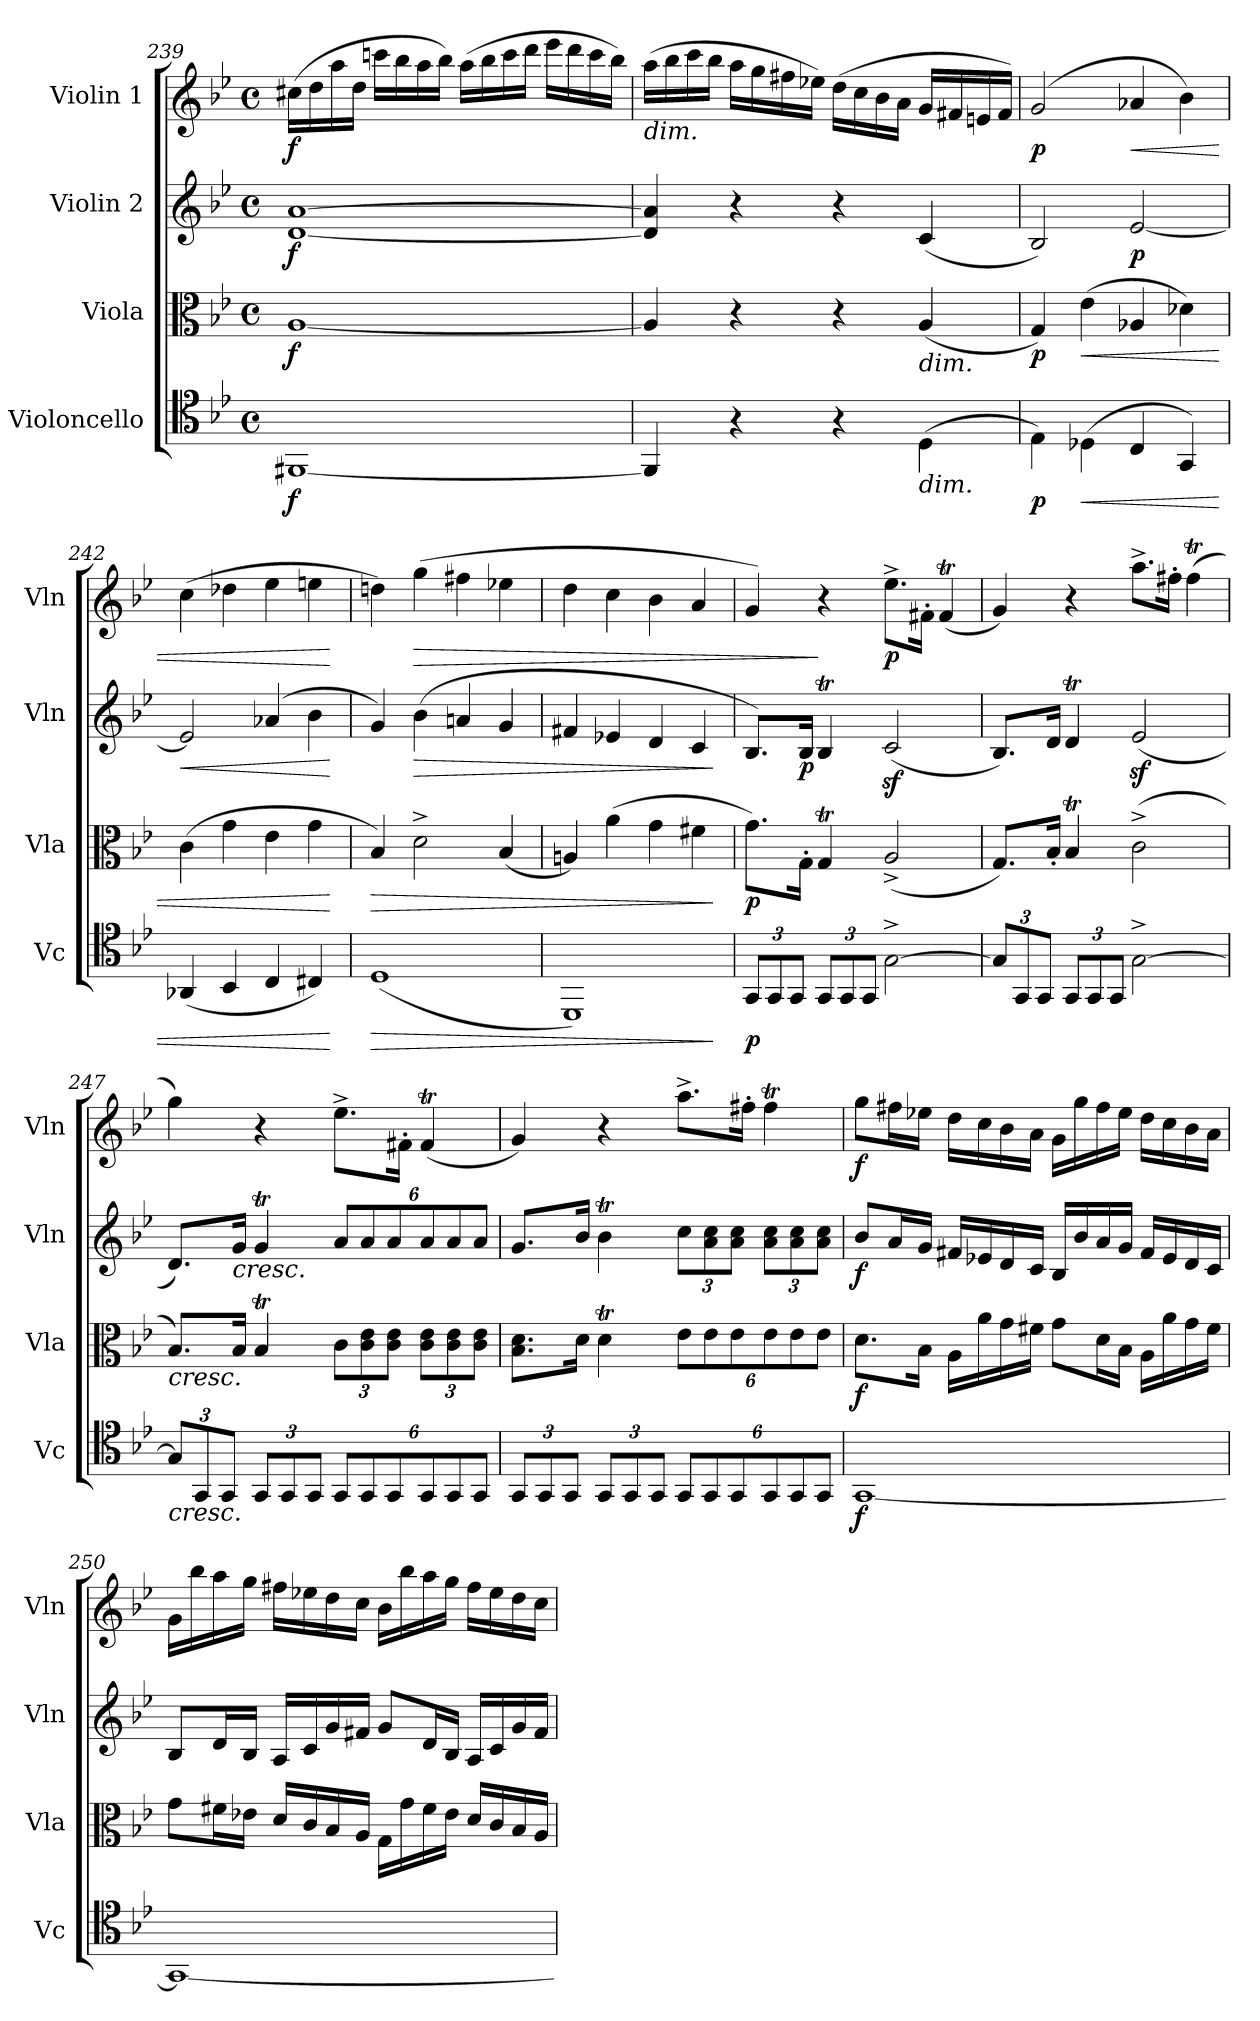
**kern	**dynam	**kern	**dynam	**kern	**dynam	**kern	**dynam
*part4	*part4	*part3	*part3	*part2	*part2	*part1	*part1
*staff4	*staff4	*staff3	*staff3	*staff2	*staff2	*staff1	*staff1
*I"Violoncello	*	*I"Viola	*	*I"Violin 2	*	*I"Violin 1	*
*I'Vc	*	*I'Vla	*	*I'Vln	*	*I'Vln	*
*clefC4	*	*clefC3	*	*clefG2	*	*clefG2	*
*k[b-e-]	*	*k[b-e-]	*	*k[b-e-]	*	*k[b-e-]	*
*M4/4	*	*M4/4	*	*M4/4	*	*M4/4	*
*met(c)	*	*met(c)	*	*met(c)	*	*met(c)	*
=239	=239	=239	=239	=239	=239	=239	=239
!	!LO:DY:b	!	!LO:DY:b	!	!LO:DY:b	!	!LO:DY:b
[1FF#X	f	[1A	f	[1d [1a	f	(16cc#X\LL	f
.	.	.	.	.	.	16dd\	.
.	.	.	.	.	.	16aa\	.
.	.	.	.	.	.	16dd\JJ	.
.	.	.	.	.	.	16cccn\LL	.
.	.	.	.	.	.	16bb-\	.
.	.	.	.	.	.	16aa\	.
.	.	.	.	.	.	16bb-\JJ)	.
.	.	.	.	.	.	(16aa\LL	.
.	.	.	.	.	.	16bb-\	.
.	.	.	.	.	.	16ccc\	.
.	.	.	.	.	.	16ddd\JJ	.
.	.	.	.	.	.	16eee-\LL	.
.	.	.	.	.	.	16ddd\	.
.	.	.	.	.	.	16ccc\	.
.	.	.	.	.	.	16bb-\JJ)	.
!!LO:LB:g=z
=240	=240	=240	=240	=240	=240	=240	=240
!	!	!	!	!	!	!LO:TX:b:i:t=dim.	!
4FF#/]	.	4A/]	.	4d/] 4a/]	.	(16aa\LL	.
.	.	.	.	.	.	16bb-\	.
.	.	.	.	.	.	16ccc\	.
.	.	.	.	.	.	16bb-\JJ	.
4r	.	4r	.	4r	.	16aa\LL	.
.	.	.	.	.	.	16gg\	.
.	.	.	.	.	.	16ff#X\	.
.	.	.	.	.	.	16ee-X\JJ)	.
4r	.	4r	.	4r	.	(16dd\LL	.
.	.	.	.	.	.	16cc\	.
.	.	.	.	.	.	16b-\	.
.	.	.	.	.	.	16a\JJ	.
!	!	!LO:TX:b:i:t=dim.	!	!	!	!	!
!LO:TX:b:i:t=dim.	!	!	!	!	!	!	!
(4D\	.	(4A/	.	(4c/	.	16g/LL	.
.	.	.	.	.	.	16f#X/	.
.	.	.	.	.	.	16en/	.
.	.	.	.	.	.	16f#/JJ)	.
=241	=241	=241	=241	=241	=241	=241	=241
!	!LO:DY:b	!	!LO:DY:b	!	!	!	!LO:DY:b
4E-\)	p	4G/)	p	2B-/)	.	(2g/	p
!	!LO:HP:b	!	!LO:HP:b	!	!	!	!
(4D-X\	<	(4e-\	<	.	.	.	.
!	!	!	!	!	!LO:DY:b	!	!LO:HP:b
4C/	.	4A-X/	.	[2e-/	p	4a-X/	<
4GG/)	.	4d-X\)	.	.	.	4b-\)	.
=242	=242	=242	=242	=242	=242	=242	=242
!	!	!	!	!	!LO:HP:b	!	!
(4AA-X/	.	(4c\	.	2e-/]	<	(4cc\	.
4BB-/	.	4g\	.	.	.	4dd-X\	.
4C/	.	4e-\	.	(4a-X/	.	4ee-\	.
4C#X/)	.	4g\	.	4b-\	.	4een\	.
.	[	.	[	.	[	.	[
=243	=243	=243	=243	=243	=243	=243	=243
!	!LO:HP:b	!	!LO:HP:b	!	!	!	!
(1D	>	4B-/)	>	4g/)	.	4ddn\)	.
!	!	!	!	!	!LO:HP:b	!	!LO:HP:b
.	.	2d^\	.	(4b-\	>	(4gg\	>
.	.	.	.	4an/	.	4ff#X\	.
.	.	(4B-/	.	4g/	.	4ee-X\	.
=244	=244	=244	=244	=244	=244	=244	=244
1DD)	.	4An/)	.	4f#X/	.	4dd\	.
.	.	(4a\	.	4e-X/	.	4cc\	.
.	.	4g\	.	4d/	.	4b-\	.
.	.	4f#X\	.	4c/	.	4a/	.
.	]	.	]	.	]	.	.
!!LO:PB:g=z
=245	=245	=245	=245	=245	=245	=245	=245
*Xbrackettup	*	*	*	*	*	*	*
!	!LO:DY:b	!	!LO:DY:b	!	!	!	!
12GG/L	p	8.g\L)	p	8.B-/L)	.	4g/)	.
12GG/	.	.	.	.	.	.	.
12GG/J	.	.	.	.	.	.	.
!	!	!	!	!	!LO:DY:b	!	!
.	.	16G'\Jk	.	16B-/Jk	p	.	.
12GG/L	.	4GT/	.	4B-T/	.	4r	]
12GG/	.	.	.	.	.	.	.
12GG/J	.	.	.	.	.	.	.
!	!	!	!	!	!	!	!LO:DY:b
[2G^\	.	(2A^/	.	(2cz</	.	8.ee-^\L	p
.	.	.	.	.	.	16f#X'\Jk	.
.	.	.	.	.	.	(4f#t/	.
=246	=246	=246	=246	=246	=246	=246	=246
12G/L]	.	8.G/L)	.	8.B-/L)	.	4g/)	.
12GG/	.	.	.	.	.	.	.
12GG/J	.	.	.	.	.	.	.
.	.	16B-'/Jk	.	16d/Jk	.	.	.
12GG/L	.	4B-T/	.	4dt/	.	4r	.
12GG/	.	.	.	.	.	.	.
12GG/J	.	.	.	.	.	.	.
[2G^\	.	(2c^\	.	(2e-z</	.	8.aa^\L	.
.	.	.	.	.	.	16ff#X'\Jk	.
.	.	.	.	.	.	(4ff#t\	.
=247	=247	=247	=247	=247	=247	=247	=247
!	!	!LO:TX:b:i:t=cresc.	!	!	!	!	!
!LO:TX:b:i:t=cresc.	!	!	!	!	!	!	!
12G/L]	.	8.B-/L)	.	8.d/L)	.	4gg\)	.
12GG/	.	.	.	.	.	.	.
12GG/J	.	.	.	.	.	.	.
!	!	!	!	!LO:TX:b:i:t=cresc.	!	!	!
.	.	16B-/Jk	.	16g/Jk	.	.	.
12GG/L	.	4B-T/	.	4gT/	.	4r	.
12GG/	.	.	.	.	.	.	.
12GG/J	.	.	.	.	.	.	.
*brackettup	*	*Xbrackettup	*	*	*	*	*
12GG/L	.	12c\L	.	12a/L	.	8.ee-^\L	.
12GG/	.	12c\ 12e-\	.	12a/	.	.	.
12GG/	.	12c\ 12e-\J	.	12a/	.	.	.
.	.	.	.	.	.	16f#X'\Jk	.
12GG/	.	12c\ 12e-\L	.	12a/	.	(4f#t/	.
12GG/	.	12c\ 12e-\	.	12a/	.	.	.
12GG/J	.	12c\ 12e-\J	.	12a/J	.	.	.
!!LO:LB:g=z
=248	=248	=248	=248	=248	=248	=248	=248
*Xbrackettup	*	*	*	*	*	*	*
12GG/L	.	8.B-\ 8.d\L	.	8.g/L	.	4g/)	.
12GG/	.	.	.	.	.	.	.
12GG/J	.	.	.	.	.	.	.
.	.	16d\Jk	.	16b-/Jk	.	.	.
12GG/L	.	4dt\	.	4b-T\	.	4r	.
12GG/	.	.	.	.	.	.	.
12GG/J	.	.	.	.	.	.	.
*brackettup	*	*brackettup	*	*Xbrackettup	*	*	*
12GG/L	.	12e-\L	.	12cc\L	.	8.aa^\L	.
12GG/	.	12e-\	.	12a\ 12cc\	.	.	.
12GG/	.	12e-\	.	12a\ 12cc\J	.	.	.
.	.	.	.	.	.	16ff#X'\Jk	.
12GG/	.	12e-\	.	12a\ 12cc\L	.	4ff#t\	.
12GG/	.	12e-\	.	12a\ 12cc\	.	.	.
12GG/J	.	12e-\J	.	12a\ 12cc\J	.	.	.
=249	=249	=249	=249	=249	=249	=249	=249
!	!LO:DY:b	!	!LO:DY:b	!	!LO:DY:b	!	!LO:DY:b
[1GG	f	8.d\L	f	8b-/L	f	8gg\L	f
.	.	.	.	16a/L	.	16ff#X\L	.
.	.	16B-\Jk	.	16g/JJ	.	16ee-X\JJ	.
.	.	16A\LL	.	16f#X/LL	.	16dd\LL	.
.	.	16a\	.	16e-X/	.	16cc\	.
.	.	16g\	.	16d/	.	16b-\	.
.	.	16f#X\JJ	.	16c/JJ	.	16a\JJ	.
.	.	8g\L	.	16B-/LL	.	16g\LL	.
.	.	.	.	16b-/	.	16gg\	.
.	.	16d\L	.	16a/	.	16ff#\	.
.	.	16B-\JJ	.	16g/JJ	.	16ee-\JJ	.
.	.	16A\LL	.	16f#/LL	.	16dd\LL	.
.	.	16a\	.	16e-/	.	16cc\	.
.	.	16g\	.	16d/	.	16b-\	.
.	.	16f#\JJ	.	16c/JJ	.	16a\JJ	.
!!LO:LB:g=z
=250	=250	=250	=250	=250	=250	=250	=250
1GG_	.	8g\L	.	8B-/L	.	16g\LL	.
.	.	.	.	.	.	16bb-\	.
.	.	16f#X\L	.	16d/L	.	16aa\	.
.	.	16e-X\JJ	.	16B-/JJ	.	16gg\JJ	.
.	.	16d/LL	.	16A/LL	.	16ff#X\LL	.
.	.	16c/	.	16c/	.	16ee-X\	.
.	.	16B-/	.	16g/	.	16dd\	.
.	.	16A/JJ	.	16f#X/JJ	.	16cc\JJ	.
.	.	16G\LL	.	8g/L	.	16b-\LL	.
.	.	16g\	.	.	.	16bb-\	.
.	.	16f#\	.	16d/L	.	16aa\	.
.	.	16e-\JJ	.	16B-/JJ	.	16gg\JJ	.
.	.	16d/LL	.	16A/LL	.	16ff#\LL	.
.	.	16c/	.	16c/	.	16ee-\	.
.	.	16B-/	.	16g/	.	16dd\	.
.	.	16A/JJ	.	16f#/JJ	.	16cc\JJ	.
=	=	=	=	=	=	=	=
*-	*-	*-	*-	*-	*-	*-	*-
